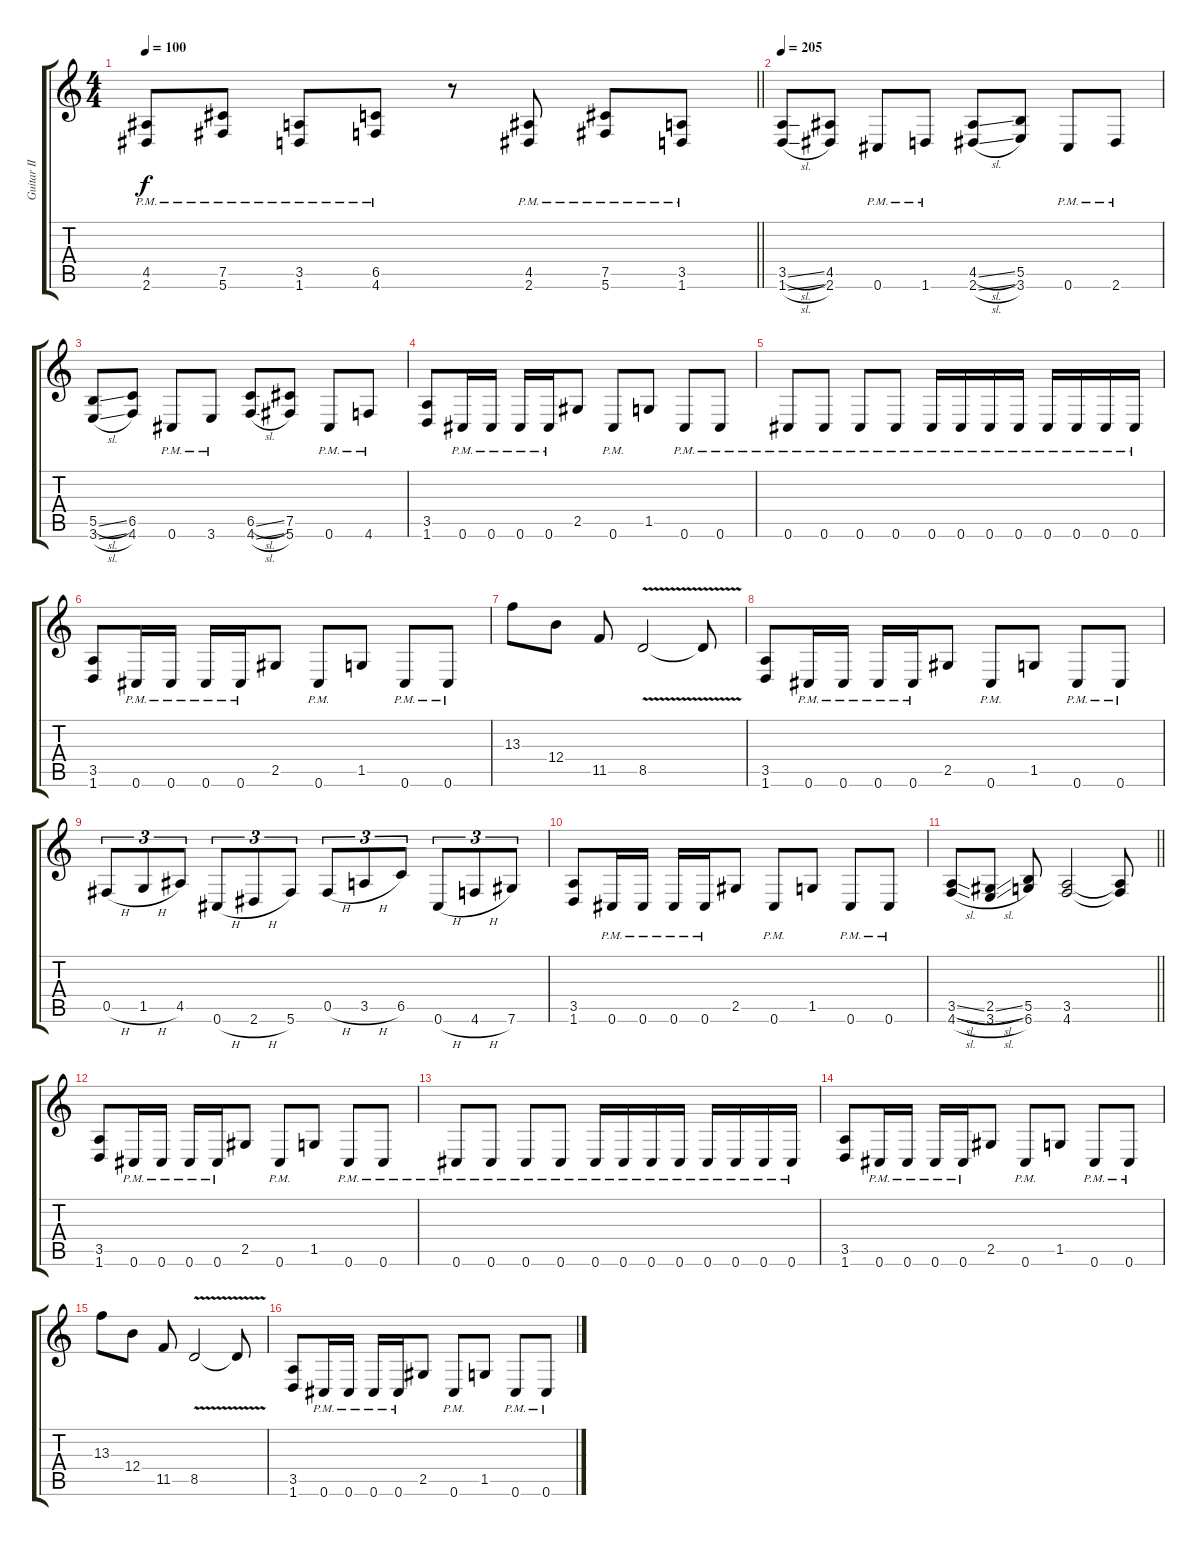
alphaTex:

\track ("Guitar II" "Guitar II") {instrument distortionguitar}
\staff {score tabs}
\tuning (Db4 Ab3 E3 B2 Gb2 Db2) {hide}
\ts (4 4)
\tempo 100
\clef g2
\barLineRight lightlight
\ks c
(4.5{pm} 2.6{pm}).8{dy f} (7.5{pm} 5.6{pm}).8 (3.5{pm} 1.6{pm}).8 (6.5{pm} 4.6{pm}).8 r.8 (4.5{pm} 2.6{pm}).8 (7.5{pm} 5.6{pm}).8 (3.5{pm} 1.6{pm}).8 |
\tempo 205
(3.5{sl} 1.6{sl}).8 (4.5 2.6).8 0.6{pm}.8 1.6{pm}.8 (4.5{sl} 2.6{sl}).8 (5.5 3.6).8 0.6{pm}.8 2.6{pm}.8 |
(5.5{sl} 3.6{sl}).8 (6.5 4.6).8 0.6{pm}.8 3.6{pm}.8 (6.5{sl} 4.6{sl}).8 (7.5 5.6).8 0.6{pm}.8 4.6{pm}.8 |
(3.5 1.6).8 0.6{pm}.16 0.6{pm}.16 0.6{pm}.16 0.6{pm}.16 2.5.8 0.6{pm}.8 1.5.8 0.6{pm}.8 0.6{pm}.8 |
0.6{pm}.8 0.6{pm}.8 0.6{pm}.8 0.6{pm}.8 0.6{pm}.16 0.6{pm}.16 0.6{pm}.16 0.6{pm}.16 0.6{pm}.16 0.6{pm}.16 0.6{pm}.16 0.6{pm}.16 |
(3.5 1.6).8 0.6{pm}.16 0.6{pm}.16 0.6{pm}.16 0.6{pm}.16 2.5.8 0.6{pm}.8 1.5.8 0.6{pm}.8 0.6{pm}.8 |
13.3.8 12.4.8 11.5.8 8.5{v}.2 8.5{t}.8 |
(3.5 1.6).8 0.6{pm}.16 0.6{pm}.16 0.6{pm}.16 0.6{pm}.16 2.5.8 0.6{pm}.8 1.5.8 0.6{pm}.8 0.6{pm}.8 |
0.5{h}.8{tu (3 2)} 1.5{h}.8{tu (3 2)} 4.5.8{tu (3 2)} 0.6{h}.8{tu (3 2)} 2.6{h}.8{tu (3 2)} 5.6.8{tu (3 2)} 0.5{h}.8{tu (3 2)} 3.5{h}.8{tu (3 2)} 6.5.8{tu (3 2)} 0.6{h}.8{tu (3 2)} 4.6{h}.8{tu (3 2)} 7.6.8{tu (3 2)} |
(3.5 1.6).8 0.6{pm}.16 0.6{pm}.16 0.6{pm}.16 0.6{pm}.16 2.5.8 0.6{pm}.8 1.5.8 0.6{pm}.8 0.6{pm}.8 |
\barLineRight lightlight
(3.5{sl} 4.6{sl}).8 (2.5{sl} 3.6{sl}).8 (5.5 6.6).8 (3.5 4.6).2 (3.5{t} 4.6{t}).8 |
(3.5 1.6).8 0.6{pm}.16 0.6{pm}.16 0.6{pm}.16 0.6{pm}.16 2.5.8 0.6{pm}.8 1.5.8 0.6{pm}.8 0.6{pm}.8 |
0.6{pm}.8 0.6{pm}.8 0.6{pm}.8 0.6{pm}.8 0.6{pm}.16 0.6{pm}.16 0.6{pm}.16 0.6{pm}.16 0.6{pm}.16 0.6{pm}.16 0.6{pm}.16 0.6{pm}.16 |
(3.5 1.6).8 0.6{pm}.16 0.6{pm}.16 0.6{pm}.16 0.6{pm}.16 2.5.8 0.6{pm}.8 1.5.8 0.6{pm}.8 0.6{pm}.8 |
13.3.8 12.4.8 11.5.8 8.5{v}.2 8.5{t}.8 |
(3.5 1.6).8 0.6{pm}.16 0.6{pm}.16 0.6{pm}.16 0.6{pm}.16 2.5.8 0.6{pm}.8 1.5.8 0.6{pm}.8 0.6{pm}.8
